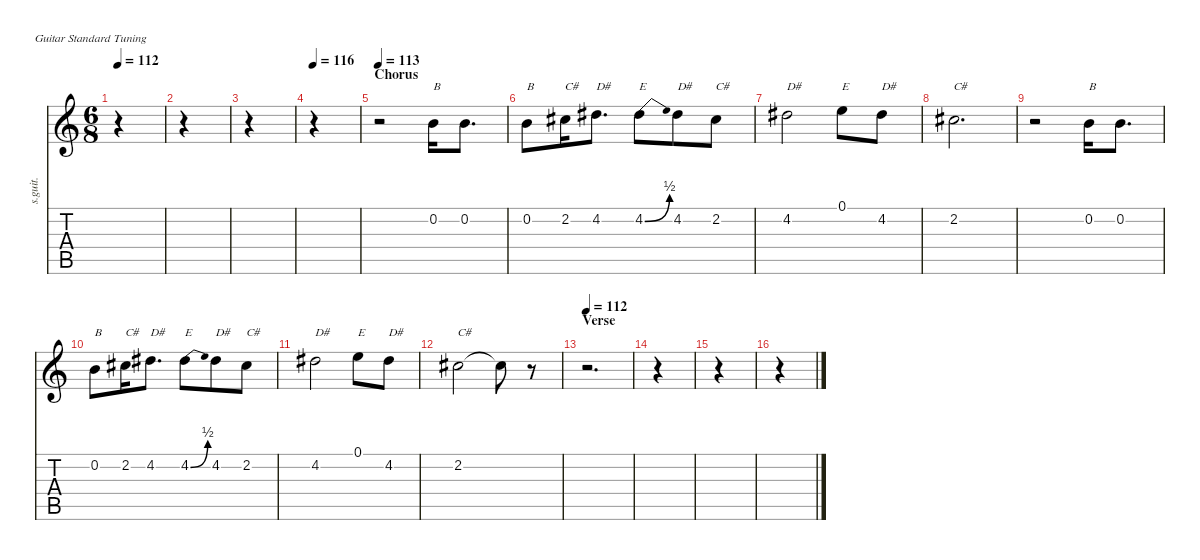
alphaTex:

\defaultSystemsLayout 4
\hideDynamics
\bracketExtendMode nobrackets
\track ("Serj Tankian - Vocals" "s.guit.") {instrument baritonesax}
\staff {score tabs}
\tuning (E4 B3 G3 D3 A2 E2)
\displaytranspose 12
\ts (6 8)
\tempo 112
\clef g2
\ks c
r.4{dy fff} |
r.4 |
r.4 |
\tempo 116
r.4 |
\section ("" "Chorus")
\tempo 113
r.2 0.2.16{txt "B" lyrics (0 "") lyrics (1 "") lyrics (2 "") lyrics (3 "") lyrics (4 "")} 0.2.8{d lyrics (0 "") lyrics (1 "") lyrics (2 "") lyrics (3 "") lyrics (4 "")} |
0.2.8{txt "B" lyrics (0 "") lyrics (1 "") lyrics (2 "") lyrics (3 "") lyrics (4 "")} 2.2{acc #}.16{txt "C#" lyrics (0 "") lyrics (1 "") lyrics (2 "") lyrics (3 "") lyrics (4 "")} 4.2{acc #}.8{d txt "D#" lyrics (0 "") lyrics (1 "") lyrics (2 "") lyrics (3 "") lyrics (4 "")} 4.2{be (bend 0 0 15 2) acc #}.8{txt "E" lyrics (0 "") lyrics (1 "") lyrics (2 "") lyrics (3 "") lyrics (4 "")} 4.2{acc #}.8{txt "D#" lyrics (0 "") lyrics (1 "") lyrics (2 "") lyrics (3 "") lyrics (4 "")} 2.2{acc #}.8{txt "C#" lyrics (0 "") lyrics (1 "") lyrics (2 "") lyrics (3 "") lyrics (4 "")} |
4.2{acc #}.2{txt "D#" lyrics (0 "") lyrics (1 "") lyrics (2 "") lyrics (3 "") lyrics (4 "")} 0.1.8{txt "E" lyrics (0 "") lyrics (1 "") lyrics (2 "") lyrics (3 "") lyrics (4 "")} 4.2{acc #}.8{txt "D#" lyrics (0 "") lyrics (1 "") lyrics (2 "") lyrics (3 "") lyrics (4 "")} |
2.2{acc #}.2{d txt "C#" lyrics (0 "") lyrics (1 "") lyrics (2 "") lyrics (3 "") lyrics (4 "")} |
r.2 0.2.16{txt "B" lyrics (0 "") lyrics (1 "") lyrics (2 "") lyrics (3 "") lyrics (4 "")} 0.2.8{d lyrics (0 "") lyrics (1 "") lyrics (2 "") lyrics (3 "") lyrics (4 "")} |
0.2.8{txt "B" lyrics (0 "") lyrics (1 "") lyrics (2 "") lyrics (3 "") lyrics (4 "")} 2.2{acc #}.16{txt "C#" lyrics (0 "") lyrics (1 "") lyrics (2 "") lyrics (3 "") lyrics (4 "")} 4.2{acc #}.8{d txt "D#" lyrics (0 "") lyrics (1 "") lyrics (2 "") lyrics (3 "") lyrics (4 "")} 4.2{be (bend 0 0 15 2) acc #}.8{txt "E" lyrics (0 "") lyrics (1 "") lyrics (2 "") lyrics (3 "") lyrics (4 "")} 4.2{acc #}.8{txt "D#" lyrics (0 "") lyrics (1 "") lyrics (2 "") lyrics (3 "") lyrics (4 "")} 2.2{acc #}.8{txt "C#" lyrics (0 "") lyrics (1 "") lyrics (2 "") lyrics (3 "") lyrics (4 "")} |
4.2{acc #}.2{txt "D#" lyrics (0 "") lyrics (1 "") lyrics (2 "") lyrics (3 "") lyrics (4 "")} 0.1.8{txt "E" lyrics (0 "") lyrics (1 "") lyrics (2 "") lyrics (3 "") lyrics (4 "")} 4.2{acc #}.8{txt "D#" lyrics (0 "") lyrics (1 "") lyrics (2 "") lyrics (3 "") lyrics (4 "")} |
2.2{acc #}.2{txt "C#" lyrics (0 "") lyrics (1 "") lyrics (2 "") lyrics (3 "") lyrics (4 "")} 2.2{t}.8{lyrics (0 "") lyrics (1 "") lyrics (2 "") lyrics (3 "") lyrics (4 "")} r.8 |
\section ("" "Verse")
\tempo 112
r.2{d} |
r.4 |
r.4 |
r.4
